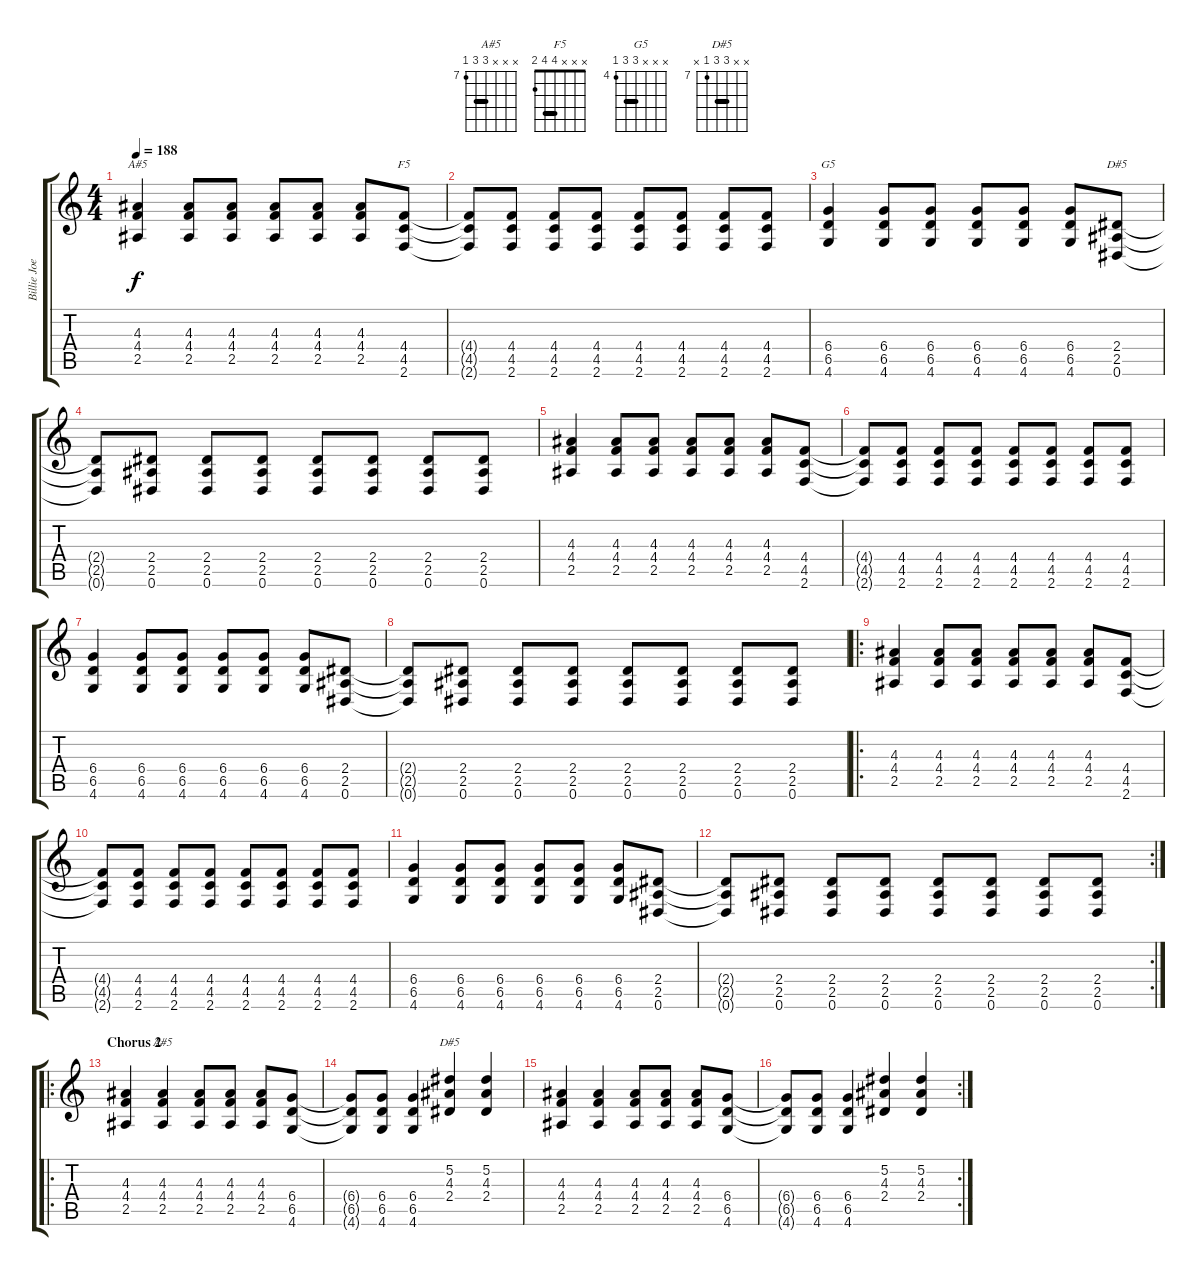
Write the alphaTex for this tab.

\track ("Billie Joe" "Billie Joe") {instrument distortionguitar}
\staff {score tabs}
\tuning (Eb4 Bb3 Gb3 Db3 Ab2 Eb2) {hide}
\chord ("A#5" x x 4 4 2 x) {barre 4}
\chord ("F5" x x x 4 4 2) {barre 4}
\chord ("G5" x x x 6 6 4) {firstfret 4 barre 6}
\chord ("D#5" x x x 2 2 0) {barre 2}
\chord ("A#5" x x x 9 9 7) {firstfret 7 barre 9}
\chord ("D#5" x x 9 9 7 x) {firstfret 7 barre 9}
\ts (4 4)
\tempo 188
\clef g2
\ks c
(4.3 4.4 2.5).4{ch "A#5" dy f} (4.3 4.4 2.5).8 (4.3 4.4 2.5).8 (4.3 4.4 2.5).8 (4.3 4.4 2.5).8 (4.3 4.4 2.5).8 (4.4 4.5 2.6).8{ch "F5"} |
(4.4{t} 4.5{t} 2.6{t}).8 (4.4 4.5 2.6).8 (4.4 4.5 2.6).8 (4.4 4.5 2.6).8 (4.4 4.5 2.6).8 (4.4 4.5 2.6).8 (4.4 4.5 2.6).8 (4.4 4.5 2.6).8 |
(6.4 6.5 4.6).4{ch "G5"} (6.4 6.5 4.6).8 (6.4 6.5 4.6).8 (6.4 6.5 4.6).8 (6.4 6.5 4.6).8 (6.4 6.5 4.6).8 (2.4 2.5 0.6).8{ch "D#5"} |
(2.4{t} 2.5{t} 0.6{t}).8 (2.4 2.5 0.6).8 (2.4 2.5 0.6).8 (2.4 2.5 0.6).8 (2.4 2.5 0.6).8 (2.4 2.5 0.6).8 (2.4 2.5 0.6).8 (2.4 2.5 0.6).8 |
(4.3 4.4 2.5).4 (4.3 4.4 2.5).8 (4.3 4.4 2.5).8 (4.3 4.4 2.5).8 (4.3 4.4 2.5).8 (4.3 4.4 2.5).8 (4.4 4.5 2.6).8 |
(4.4{t} 4.5{t} 2.6{t}).8 (4.4 4.5 2.6).8 (4.4 4.5 2.6).8 (4.4 4.5 2.6).8 (4.4 4.5 2.6).8 (4.4 4.5 2.6).8 (4.4 4.5 2.6).8 (4.4 4.5 2.6).8 |
(6.4 6.5 4.6).4 (6.4 6.5 4.6).8 (6.4 6.5 4.6).8 (6.4 6.5 4.6).8 (6.4 6.5 4.6).8 (6.4 6.5 4.6).8 (2.4 2.5 0.6).8 |
(2.4{t} 2.5{t} 0.6{t}).8 (2.4 2.5 0.6).8 (2.4 2.5 0.6).8 (2.4 2.5 0.6).8 (2.4 2.5 0.6).8 (2.4 2.5 0.6).8 (2.4 2.5 0.6).8 (2.4 2.5 0.6).8 |
\ro
(4.3 4.4 2.5).4 (4.3 4.4 2.5).8 (4.3 4.4 2.5).8 (4.3 4.4 2.5).8 (4.3 4.4 2.5).8 (4.3 4.4 2.5).8 (4.4 4.5 2.6).8 |
(4.4{t} 4.5{t} 2.6{t}).8 (4.4 4.5 2.6).8 (4.4 4.5 2.6).8 (4.4 4.5 2.6).8 (4.4 4.5 2.6).8 (4.4 4.5 2.6).8 (4.4 4.5 2.6).8 (4.4 4.5 2.6).8 |
(6.4 6.5 4.6).4 (6.4 6.5 4.6).8 (6.4 6.5 4.6).8 (6.4 6.5 4.6).8 (6.4 6.5 4.6).8 (6.4 6.5 4.6).8 (2.4 2.5 0.6).8 |
\rc 2
(2.4{t} 2.5{t} 0.6{t}).8 (2.4 2.5 0.6).8 (2.4 2.5 0.6).8 (2.4 2.5 0.6).8 (2.4 2.5 0.6).8 (2.4 2.5 0.6).8 (2.4 2.5 0.6).8 (2.4 2.5 0.6).8 |
\ro
\section ("" "Chorus 2")
(4.3 4.4 2.5).4 (4.3 4.4 2.5).4{ch "A#5"} (4.3 4.4 2.5).8 (4.3 4.4 2.5).8 (4.3 4.4 2.5).8 (6.4 6.5 4.6).8 |
(6.4{t} 6.5{t} 4.6{t}).8 (6.4 6.5 4.6).8 (6.4 6.5 4.6).4 (5.2 4.3 2.4).4{ch "D#5"} (5.2 4.3 2.4).4 |
(4.3 4.4 2.5).4 (4.3 4.4 2.5).4 (4.3 4.4 2.5).8 (4.3 4.4 2.5).8 (4.3 4.4 2.5).8 (6.4 6.5 4.6).8 |
\rc 2
(6.4{t} 6.5{t} 4.6{t}).8 (6.4 6.5 4.6).8 (6.4 6.5 4.6).4 (5.2 4.3 2.4).4 (5.2 4.3 2.4).4
